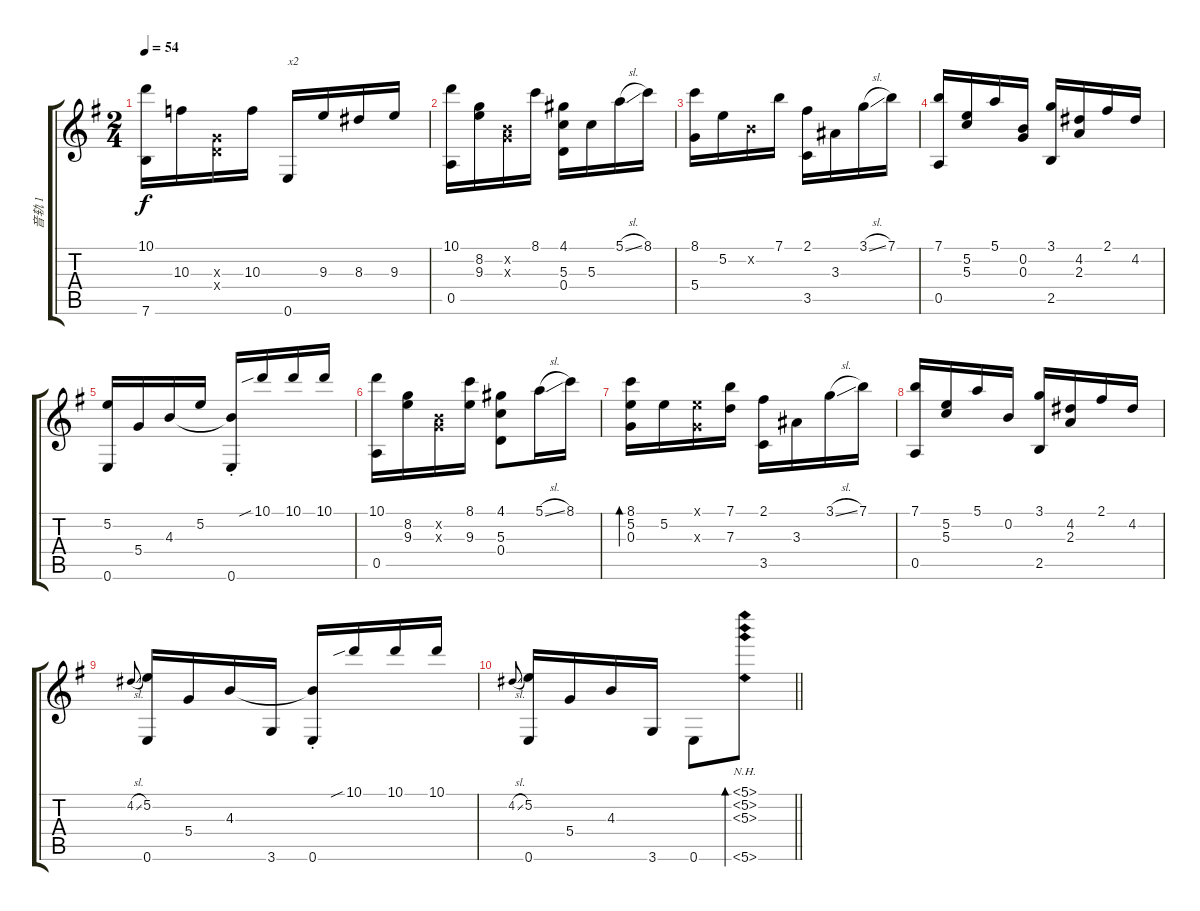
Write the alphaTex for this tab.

\track ("音轨 1" "音轨 1") {instrument acousticguitarsteel}
\staff {score tabs}
\tuning (E4 B3 G3 D3 A2 E2) {hide}
\ts (2 4)
\tempo 54
\clef g2
\ks g
(10.1{t} 7.6).16{dy f} 10.3.16 (0.3{x} 0.4{x}).16 10.3.16 0.6.16{txt "x2"} 9.3.16 8.3.16 9.3.16 |
(10.1 0.5).16 (8.2 9.3).16 (0.2{x} 0.3{x}).16 8.1.16 (4.1 5.3 0.4).16 5.3.16 5.1{sl}.16 8.1.16 |
(8.1 5.4).16 5.2.16 0.2{x}.16 7.1.16 (2.1 3.5).16 3.3.16 3.1{sl}.16 7.1.16 |
(7.1 0.5).16 (5.2 5.3).16 5.1.16 (0.2 0.3).16 (3.1 2.5).16 (4.2 2.3).16 2.1.16 4.2.16 |
(5.2 0.6).16 5.4.16 4.3.16 5.2.16 (4.3{t} 0.6{st}).16 10.1{sib}.16 10.1.16 10.1.16 |
(10.1 0.5).16 (8.2 9.3).16 (0.2{x} 0.3{x}).16 (8.1 9.3).16 (4.1 5.3 0.4).8 5.1{sl}.16 8.1.16 |
(8.1 5.2 0.3).16{bd 480} 5.2.16 (0.1{x} 0.3{x}).16 (7.1 7.3).16 (2.1 3.5).16 3.3.16 3.1{sl}.16 7.1.16 |
(7.1 0.5).16 (5.2 5.3).16 5.1.16 0.2.16 (3.1 2.5).16 (4.2 2.3).16 2.1.16 4.2.16 |
4.2{sl}.8{gr onbeat} (5.2 0.6).16 5.4.16 4.3.16 3.6.16 (4.3{t} 0.6{st}).16 10.1{sib}.16 10.1.16 10.1.16 |
\barLineRight lightlight
4.2{sl}.8{gr onbeat} (5.2 0.6).16 5.4.16 4.3.16 3.6.16 0.6.8 (5.1{nh} 5.2{nh} 5.3{nh} 5.6{nh}).8{bd 120}
